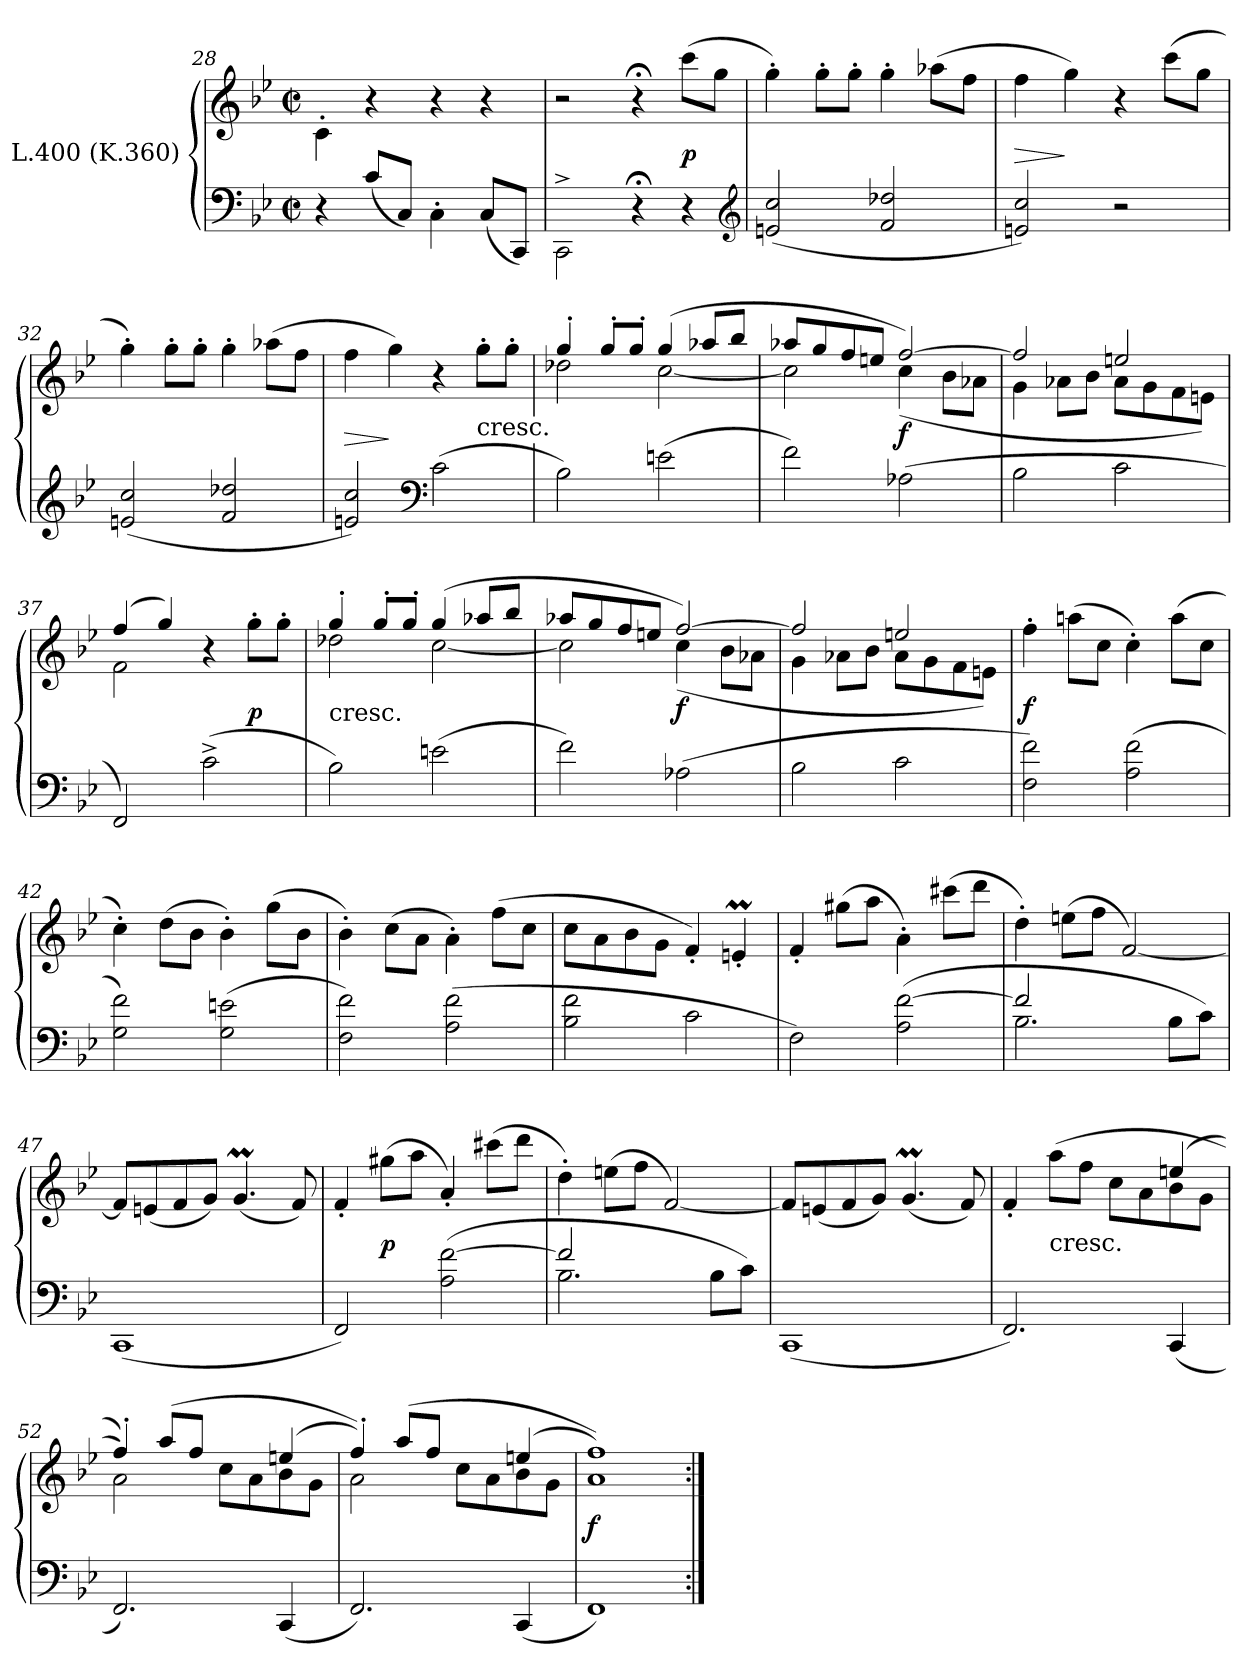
**kern	**kern	**dynam
*part1	*part1	*part1
*staff2	*staff1	*staff1/2
*I"L.400 (K.360)	*	*
*clefF4	*clefG2	*
*k[b-e-]	*k[b-e-]	*
*M2/2	*M2/2	*
*met(c|)	*met(c|)	*
=28	=28	=28
4r	4c'\	.
(8c/L	4r	.
8C/J)	.	.
4C'\	4r	.
(8CL	4r	.
8CCJ)	.	.
=29	=29	=29
2CC^\	2r	.
4r;<	4r;<	.
4r	(8cccL	p
.	8ggJ	.
*clefG2	*	*
!!LO:LB:g=z
=30	=30	=30
(>2en 2cc	4gg')	.
.	8gg'L	.
.	8gg'J	.
2f 2dd-X	4gg'	.
.	(8aa-XL	.
.	8ffJ	.
=31	=31	=31
2en 2cc)	4ff	>
.	4gg)	]
2r	4r	.
.	(8cccL	.
.	8ggJ	.
=32	=32	=32
(>2en 2cc	4gg')	.
.	8gg'L	.
.	8gg'J	.
2f 2dd-X	4gg'	.
.	(8aa-XL	.
.	8ffJ	.
=33	=33	=33
2en 2cc)	4ff	>
.	4gg)	]
*clefF4	*	*
(2c	4r	.
!	!LO:TX:c:t=cresc.	!
.	8gg'L	.
.	8gg'J	.
!!LO:LB:g=z
=34	=34	=34
*	*^	*
2B-)	4gg'	2dd-X	.
.	8gg'L	.	.
.	8gg'J	.	.
(2en	(4gg	[2cc	.
.	8aa-XL	.	.
.	8bb-J	.	.
=35	=35	=35	=35
2f)	8aa-XL	2cc]	.
.	8gg	.	.
.	8ff	.	.
.	8eenJ	.	.
(2A-X	[2ff)	(4cc	f
.	.	8b-L	.
.	.	8a-XJ	.
=36	=36	=36	=36
2B-	2ff]	4g	.
.	.	8a-XL	.
.	.	8b-J	.
2c	2een	8a-L	.
.	.	8g	.
.	.	8f	.
.	.	8enJ)	.
=37	=37	=37	=37
2FF)	(4ff	2f	.
.	4gg)	.	.
(2c^	4r	2ryy	.
.	8gg'L	.	p
.	8gg'J	.	.
!!LO:LB:g=z	!!
=38	=38	=38	=38
!	!LO:TX:c:t=cresc.	!	!
2B-)	4gg'	2dd-X	.
.	8gg'L	.	.
.	8gg'J	.	.
(2en	(4gg	[2cc	.
.	8aa-XL	.	.
.	8bb-J	.	.
=39	=39	=39	=39
2f)	8aa-XL	2cc]	.
.	8gg	.	.
.	8ff	.	.
.	8eenJ	.	.
(2A-X	[2ff)	(4cc	f
.	.	8b-L	.
.	.	8a-XJ	.
=40	=40	=40	=40
2B-	2ff]	4g	.
.	.	8a-XL	.
.	.	8b-J	.
2c	2een	8a-L	.
.	.	8g	.
.	.	8f	.
.	.	8enJ)	.
*	*v	*v	*
=41	=41	=41
2F 2f)	4ff'	f
.	(8aanL	.
.	8ccJ	.
(<2A 2f	4cc')	.
.	(8aaL	.
.	8ccJ	.
!!LO:LB:g=z
=42	=42	=42
2G 2f)	4cc')	.
.	(8ddL	.
.	8b-J	.
(<2G 2en	4b-')	.
.	(8ggL	.
.	8b-J	.
=43	=43	=43
2F 2f)	4b-')	.
.	(8ccL	.
.	8aJ	.
(<2A 2f	4a'\)	.
.	(8ffL	.
.	8ccJ	.
=44	=44	=44
2B- 2f	8cc\L	.
.	8a\	.
.	8b-\	.
.	8g\J	.
2c	4f')	.
.	4enm'	.
=45	=45	=45
2F)	4f'	.
.	(8gg#XL	.
.	8aaJ	.
(<2A [2f	4a'\)	.
.	(8ccc#XL	.
.	8dddJ	.
!!LO:LB:g=z
=46	=46	=46
*^	*	*
2f]	2.B-	4dd')	.
.	.	(8eenL	.
.	.	8ffJ	.
2ryy	.	[2f)	.
.	8B-L	.	.
.	8cJ)	.	.
*v	*v	*	*
=47	=47	=47
(1CC	8fL]	.
.	(8en	.
.	8f	.
.	8gJ)	.
.	(4.gM	.
.	8f)	.
=48	=48	=48
2FF)	4f'	.
.	(8gg#XL	p
.	8aaJ	.
(<2A [2f	4a')	.
.	(8ccc#XL	.
.	8dddJ	.
=49	=49	=49
*^	*	*
2f]	2.B-	4dd')	.
.	.	(8eenL	.
.	.	8ffJ	.
2ryy	.	[2f)	.
.	8B-L	.	.
.	8cJ)	.	.
*v	*v	*	*
!!LO:LB:g=z
=50	=50	=50
(1CC	8fL]	.
.	(8en	.
.	8f	.
.	8gJ)	.
.	(4.gM	.
.	8f)	.
=51	=51	=51
*	*^	*
2.FF)	4f'	4ryy	.
!	!LO:TX:c:t=cresc.	!	!
.	2ryy	(<8aaL	.
.	.	8ffJ	.
.	.	8ccL	.
.	.	8a	.
(4CC	(4een	8b-	.
.	.	8gJ	.
=52	=52	=52	=52
2.FF)	4ff')	2a)	.
.	(<8aaL	.	.
.	8ffJ	.	.
.	4ryy	8ccL	.
.	.	8a	.
(4CC	(4een	8b-	.
.	.	8gJ	.
=53	=53	=53	=53
2.FF)	4ff')	2a)	.
.	(>8aaL	.	.
.	8ffJ	.	.
.	4ryy	8ccL	.
.	.	8a	.
(4CC	(4een	8b-	.
.	.	8gJ	.
*	*v	*v	*
=54	=54	=54
1FF)	1a 1ff))	f
=:|!	=:|!	=:|!
*-	*-	*-
